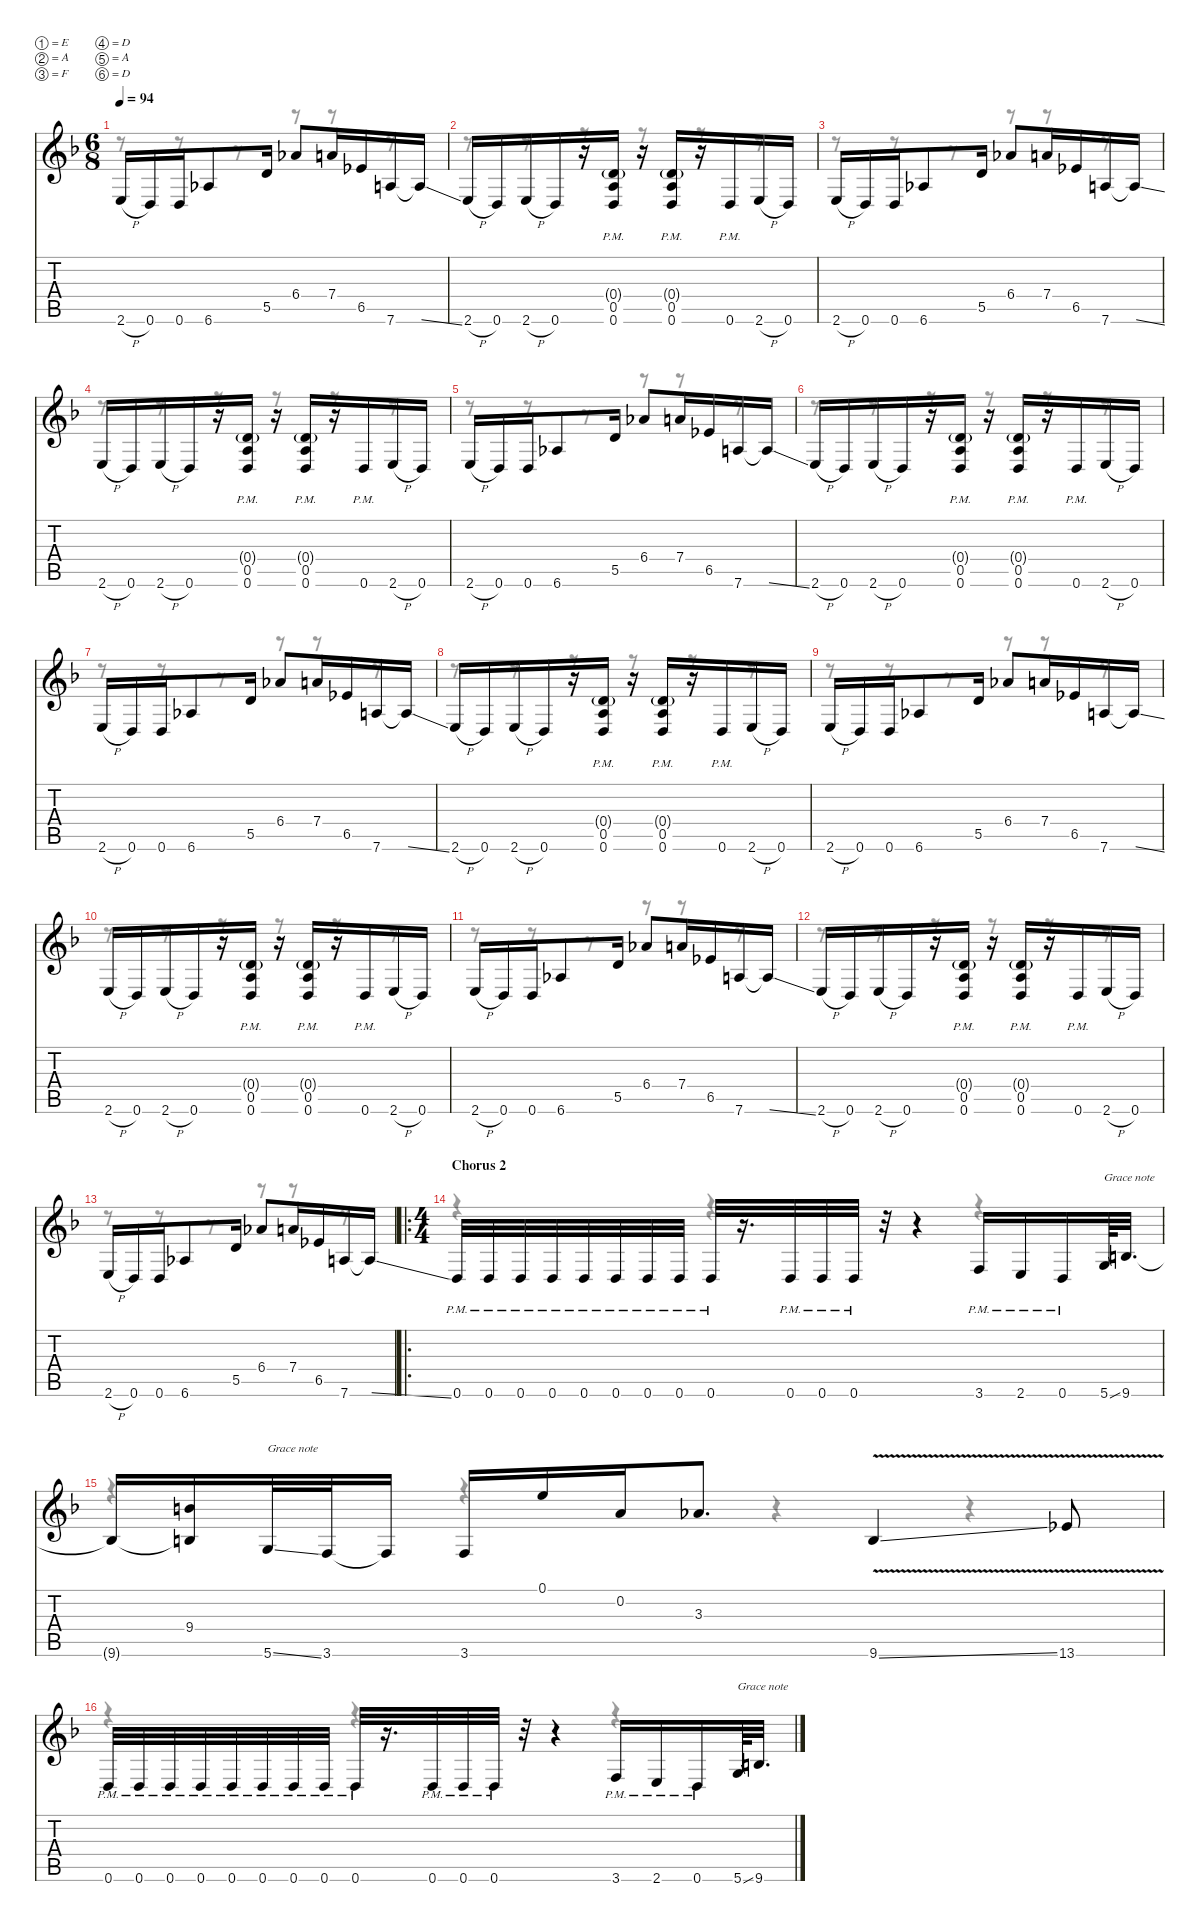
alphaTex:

\defaultSystemsLayout 4
\hideDynamics
\bracketExtendMode nobrackets
\singleTrackTrackNamePolicy hidden
\multiTrackTrackNamePolicy hidden
\otherSystemsTrackNameOrientation horizontal
\track ("P. Lindgren" "dist.guit.") {instrument distortionguitar}
\staff {score tabs}
\tuning (E4 A3 F3 D3 A2 D2)
\voice
\ts (6 8)
\tempo 94
\clef g2
\ks dminor
2.6{h acc forcenatural}.16{dy ff beam Up} 0.6{acc forcenatural}.16{dy fff beam Up} 0.6{acc forcenatural}.16{dy ff beam Up} 6.6{acc b}.8{dy f beam Up} 5.5{acc forcenatural}.16{beam Up} 6.4{acc b}.8{beam Up} 7.4{acc forcenatural}.16{beam Up} 6.5{acc b}.16{beam Up} 7.6{acc forcenatural}.16{beam Up} 7.6{ss t acc forcenatural}.16{beam Up} |
2.6{h acc forcenatural}.16{dy ff beam Up} 0.6{acc forcenatural}.16{dy fff beam Up} 2.6{h acc forcenatural}.16{dy ff beam Up} 0.6{acc forcenatural}.16{dy fff beam Up} r.16{beam Up} (0.4{g acc forcenatural} 0.5{acc forcenatural} 0.6{pm acc forcenatural}).16{dy f beam Up} r.16{beam Up} (0.4{g acc forcenatural} 0.5{acc forcenatural} 0.6{pm acc forcenatural}).16{beam Up} r.16{beam Up} 0.6{pm acc forcenatural}.16{dy fff beam Up} 2.6{h acc forcenatural}.16{dy ff beam Up} 0.6{acc forcenatural}.16{dy fff beam Up} |
2.6{h acc forcenatural}.16{dy ff beam Up} 0.6{acc forcenatural}.16{dy fff beam Up} 0.6{acc forcenatural}.16{dy ff beam Up} 6.6{acc b}.8{dy f beam Up} 5.5{acc forcenatural}.16{beam Up} 6.4{acc b}.8{beam Up} 7.4{acc forcenatural}.16{beam Up} 6.5{acc b}.16{beam Up} 7.6{acc forcenatural}.16{beam Up} 7.6{ss t acc forcenatural}.16{beam Up} |
2.6{h acc forcenatural}.16{dy ff beam Up} 0.6{acc forcenatural}.16{dy fff beam Up} 2.6{h acc forcenatural}.16{dy ff beam Up} 0.6{acc forcenatural}.16{dy fff beam Up} r.16{beam Up} (0.4{g acc forcenatural} 0.5{acc forcenatural} 0.6{pm acc forcenatural}).16{dy f beam Up} r.16{beam Up} (0.4{g acc forcenatural} 0.5{acc forcenatural} 0.6{pm acc forcenatural}).16{beam Up} r.16{beam Up} 0.6{pm acc forcenatural}.16{dy fff beam Up} 2.6{h acc forcenatural}.16{dy ff beam Up} 0.6{acc forcenatural}.16{dy fff beam Up} |
2.6{h acc forcenatural}.16{dy ff beam Up} 0.6{acc forcenatural}.16{dy fff beam Up} 0.6{acc forcenatural}.16{dy ff beam Up} 6.6{acc b}.8{dy f beam Up} 5.5{acc forcenatural}.16{beam Up} 6.4{acc b}.8{beam Up} 7.4{acc forcenatural}.16{beam Up} 6.5{acc b}.16{beam Up} 7.6{acc forcenatural}.16{beam Up} 7.6{ss t acc forcenatural}.16{beam Up} |
2.6{h acc forcenatural}.16{dy ff beam Up} 0.6{acc forcenatural}.16{dy fff beam Up} 2.6{h acc forcenatural}.16{dy ff beam Up} 0.6{acc forcenatural}.16{dy fff beam Up} r.16{beam Up} (0.4{g acc forcenatural} 0.5{acc forcenatural} 0.6{pm acc forcenatural}).16{dy f beam Up} r.16{beam Up} (0.4{g acc forcenatural} 0.5{acc forcenatural} 0.6{pm acc forcenatural}).16{beam Up} r.16{beam Up} 0.6{pm acc forcenatural}.16{dy fff beam Up} 2.6{h acc forcenatural}.16{dy ff beam Up} 0.6{acc forcenatural}.16{dy fff beam Up} |
2.6{h acc forcenatural}.16{dy ff beam Up} 0.6{acc forcenatural}.16{dy fff beam Up} 0.6{acc forcenatural}.16{dy ff beam Up} 6.6{acc b}.8{dy f beam Up} 5.5{acc forcenatural}.16{beam Up} 6.4{acc b}.8{beam Up} 7.4{acc forcenatural}.16{beam Up} 6.5{acc b}.16{beam Up} 7.6{acc forcenatural}.16{beam Up} 7.6{ss t acc forcenatural}.16{beam Up} |
2.6{h acc forcenatural}.16{dy ff beam Up} 0.6{acc forcenatural}.16{dy fff beam Up} 2.6{h acc forcenatural}.16{dy ff beam Up} 0.6{acc forcenatural}.16{dy fff beam Up} r.16{beam Up} (0.4{g acc forcenatural} 0.5{acc forcenatural} 0.6{pm acc forcenatural}).16{dy f beam Up} r.16{beam Up} (0.4{g acc forcenatural} 0.5{acc forcenatural} 0.6{pm acc forcenatural}).16{beam Up} r.16{beam Up} 0.6{pm acc forcenatural}.16{dy fff beam Up} 2.6{h acc forcenatural}.16{dy ff beam Up} 0.6{acc forcenatural}.16{dy fff beam Up} |
2.6{h acc forcenatural}.16{dy ff beam Up} 0.6{acc forcenatural}.16{dy fff beam Up} 0.6{acc forcenatural}.16{dy ff beam Up} 6.6{acc b}.8{dy f beam Up} 5.5{acc forcenatural}.16{beam Up} 6.4{acc b}.8{beam Up} 7.4{acc forcenatural}.16{beam Up} 6.5{acc b}.16{beam Up} 7.6{acc forcenatural}.16{beam Up} 7.6{ss t acc forcenatural}.16{beam Up} |
2.6{h acc forcenatural}.16{dy ff beam Up} 0.6{acc forcenatural}.16{dy fff beam Up} 2.6{h acc forcenatural}.16{dy ff beam Up} 0.6{acc forcenatural}.16{dy fff beam Up} r.16{beam Up} (0.4{g acc forcenatural} 0.5{acc forcenatural} 0.6{pm acc forcenatural}).16{dy f beam Up} r.16{beam Up} (0.4{g acc forcenatural} 0.5{acc forcenatural} 0.6{pm acc forcenatural}).16{beam Up} r.16{beam Up} 0.6{pm acc forcenatural}.16{dy fff beam Up} 2.6{h acc forcenatural}.16{dy ff beam Up} 0.6{acc forcenatural}.16{dy fff beam Up} |
2.6{h acc forcenatural}.16{dy ff beam Up} 0.6{acc forcenatural}.16{dy fff beam Up} 0.6{acc forcenatural}.16{dy ff beam Up} 6.6{acc b}.8{dy f beam Up} 5.5{acc forcenatural}.16{beam Up} 6.4{acc b}.8{beam Up} 7.4{acc forcenatural}.16{beam Up} 6.5{acc b}.16{beam Up} 7.6{acc forcenatural}.16{beam Up} 7.6{ss t acc forcenatural}.16{beam Up} |
2.6{h acc forcenatural}.16{dy ff beam Up} 0.6{acc forcenatural}.16{dy fff beam Up} 2.6{h acc forcenatural}.16{dy ff beam Up} 0.6{acc forcenatural}.16{dy fff beam Up} r.16{beam Up} (0.4{g acc forcenatural} 0.5{acc forcenatural} 0.6{pm acc forcenatural}).16{dy f beam Up} r.16{beam Up} (0.4{g acc forcenatural} 0.5{acc forcenatural} 0.6{pm acc forcenatural}).16{beam Up} r.16{beam Up} 0.6{pm acc forcenatural}.16{dy fff beam Up} 2.6{h acc forcenatural}.16{dy ff beam Up} 0.6{acc forcenatural}.16{dy fff beam Up} |
2.6{h acc forcenatural}.16{dy ff beam Up} 0.6{acc forcenatural}.16{dy fff beam Up} 0.6{acc forcenatural}.16{dy ff beam Up} 6.6{acc b}.8{dy f beam Up} 5.5{acc forcenatural}.16{beam Up} 6.4{acc b}.8{beam Up} 7.4{acc forcenatural}.16{beam Up} 6.5{acc b}.16{beam Up} 7.6{acc forcenatural}.16{beam Up} 7.6{ss t acc forcenatural}.16{beam Up} |
\ro
\ts (4 4)
\beaming (8 2 2 2 2)
\section ("" "Chorus 2")
0.6{pm acc forcenatural}.32{dy ff beam Up} 0.6{pm acc forcenatural}.32{beam Up} 0.6{pm acc forcenatural}.32{beam Up} 0.6{pm acc forcenatural}.32{beam Up} 0.6{pm acc forcenatural}.32{beam Up} 0.6{pm acc forcenatural}.32{beam Up} 0.6{pm acc forcenatural}.32{beam Up} 0.6{pm acc forcenatural}.32{beam Up} 0.6{pm acc forcenatural}.32{beam Up} r.16{d beam Up} 0.6{pm acc forcenatural}.32{beam Up} 0.6{pm acc forcenatural}.32{beam Up} 0.6{pm acc forcenatural}.32{beam Up} r.32{beam Up} r.4{beam Up} 3.6{pm acc forcenatural}.16{beam Up} 2.6{pm acc forcenatural}.16{beam Up} 0.6{pm acc forcenatural}.16{beam Up} 5.6{ss acc forcenatural}.64{txt "Grace note" dy f beam Up} 9.6{acc forcenatural}.32{d beam Up} |
9.6{t acc forcenatural}.16{beam Up} (9.4{acc forcenatural} 9.6{t acc forcenatural}).16{dy mf beam Up} 5.6{ss acc forcenatural}.32{txt "Grace note" dy f beam Up} 3.6{acc forcenatural}.32{beam Up} 3.6{t acc forcenatural}.16{beam Up} 3.6{acc forcenatural}.16{beam Up} 0.1{acc forcenatural}.16{beam Up} 0.2{acc forcenatural}.16{dy mf beam Up} 3.3{acc b}.8{d beam Up} 9.6{v ss acc forcenatural}.4{dy f beam Up} 13.6{v acc b}.8{beam Up} |
0.6{pm acc forcenatural}.32{dy ff beam Up} 0.6{pm acc forcenatural}.32{beam Up} 0.6{pm acc forcenatural}.32{beam Up} 0.6{pm acc forcenatural}.32{beam Up} 0.6{pm acc forcenatural}.32{beam Up} 0.6{pm acc forcenatural}.32{beam Up} 0.6{pm acc forcenatural}.32{beam Up} 0.6{pm acc forcenatural}.32{beam Up} 0.6{pm acc forcenatural}.32{beam Up} r.16{d beam Up} 0.6{pm acc forcenatural}.32{beam Up} 0.6{pm acc forcenatural}.32{beam Up} 0.6{pm acc forcenatural}.32{beam Up} r.32{beam Up} r.4{beam Up} 3.6{pm acc forcenatural}.16{beam Up} 2.6{pm acc forcenatural}.16{beam Up} 0.6{pm acc forcenatural}.16{beam Up} 5.6{ss acc forcenatural}.64{txt "Grace note" dy f beam Up} 9.6{acc forcenatural}.32{d beam Up}
\voice
\clef g2
\ottava regular
\simile none
\ks dminor
r.8{dy mf beam Down} r.8{beam Down} r.8{beam Down} r.8{beam Down} r.8{beam Down} r.8{beam Down} |
r.8{beam Down} r.8{beam Down} r.8{beam Down} r.8{beam Down} r.8{beam Down} r.8{beam Down} |
r.8{beam Down} r.8{beam Down} r.8{beam Down} r.8{beam Down} r.8{beam Down} r.8{beam Down} |
r.8{beam Down} r.8{beam Down} r.8{beam Down} r.8{beam Down} r.8{beam Down} r.8{beam Down} |
r.8{beam Down} r.8{beam Down} r.8{beam Down} r.8{beam Down} r.8{beam Down} r.8{beam Down} |
r.8{beam Down} r.8{beam Down} r.8{beam Down} r.8{beam Down} r.8{beam Down} r.8{beam Down} |
r.8{beam Down} r.8{beam Down} r.8{beam Down} r.8{beam Down} r.8{beam Down} r.8{beam Down} |
r.8{beam Down} r.8{beam Down} r.8{beam Down} r.8{beam Down} r.8{beam Down} r.8{beam Down} |
r.8{beam Down} r.8{beam Down} r.8{beam Down} r.8{beam Down} r.8{beam Down} r.8{beam Down} |
r.8{beam Down} r.8{beam Down} r.8{beam Down} r.8{beam Down} r.8{beam Down} r.8{beam Down} |
r.8{beam Down} r.8{beam Down} r.8{beam Down} r.8{beam Down} r.8{beam Down} r.8{beam Down} |
r.8{beam Down} r.8{beam Down} r.8{beam Down} r.8{beam Down} r.8{beam Down} r.8{beam Down} |
r.8{beam Down} r.8{beam Down} r.8{beam Down} r.8{beam Down} r.8{beam Down} r.8{beam Down} |
r.4{beam Down} r.4{beam Down} r.4{beam Down} r.4{beam Down} |
r.4{beam Down} r.4{beam Down} r.4{beam Down} r.4{beam Down} |
r.4{beam Down} r.4{beam Down} r.4{beam Down} r.4{beam Down}
